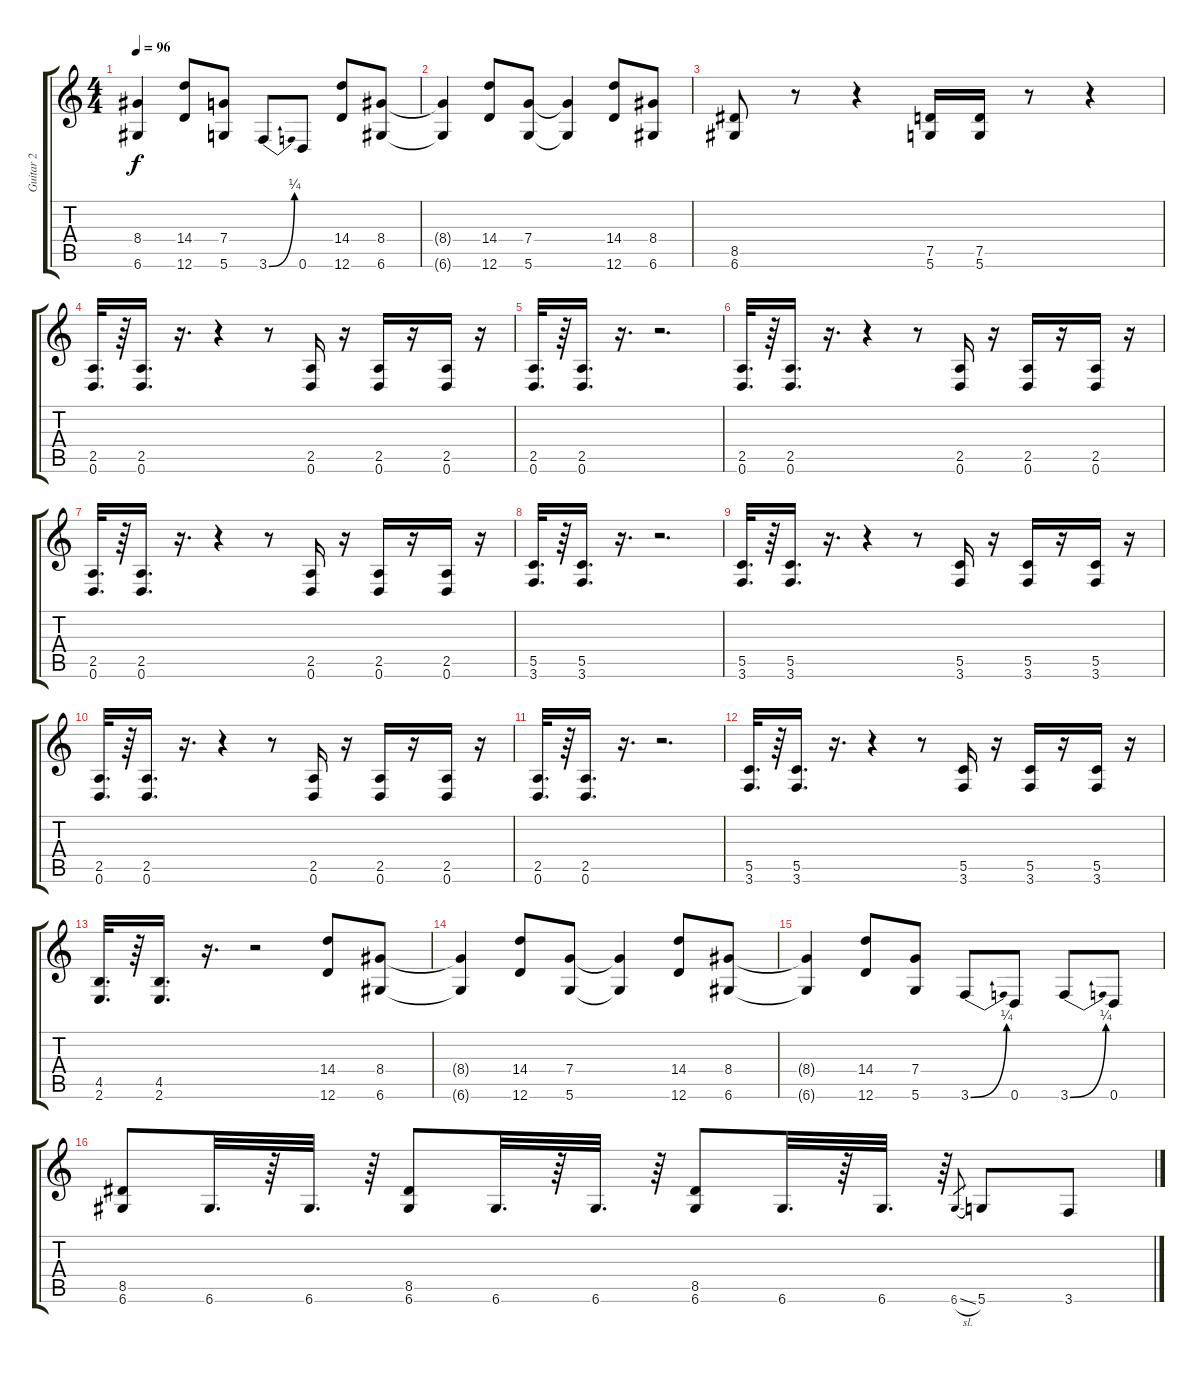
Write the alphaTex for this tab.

\track ("Guitar 2" "Guitar 2") {instrument distortionguitar}
\staff {score tabs}
\tuning (D4 A3 F3 C3 G2 D2) {hide}
\ts (4 4)
\tempo 96
\clef g2
\ks c
(8.4{t} 6.6{t}).4{dy f} (14.4 12.6).8 (7.4 5.6).8 3.6{be (bend 0 0 60 1)}.8 0.6.8 (14.4 12.6).8 (8.4 6.6).8 |
(8.4{t} 6.6{t}).4 (14.4 12.6).8 (7.4 5.6).8 (7.4{t} 5.6{t}).4 (14.4 12.6).8 (8.4 6.6).8 |
(8.5 6.6).8 r.8 r.4 (7.5 5.6).16 (7.5 5.6).16 r.8 r.4 |
(2.5 0.6).32{d} r.64 (2.5 0.6).16{d} r.16{d} r.4 r.8 (2.5 0.6).16 r.16 (2.5 0.6).16 r.16 (2.5 0.6).16 r.16 |
(2.5 0.6).32{d} r.64 (2.5 0.6).16{d} r.16{d} r.2{d} |
(2.5 0.6).32{d} r.64 (2.5 0.6).16{d} r.16{d} r.4 r.8 (2.5 0.6).16 r.16 (2.5 0.6).16 r.16 (2.5 0.6).16 r.16 |
(2.5 0.6).32{d} r.64 (2.5 0.6).16{d} r.16{d} r.4 r.8 (2.5 0.6).16 r.16 (2.5 0.6).16 r.16 (2.5 0.6).16 r.16 |
(5.5 3.6).32{d} r.64 (5.5 3.6).16{d} r.16{d} r.2{d} |
(5.5 3.6).32{d} r.64 (5.5 3.6).16{d} r.16{d} r.4 r.8 (5.5 3.6).16 r.16 (5.5 3.6).16 r.16 (5.5 3.6).16 r.16 |
(2.5 0.6).32{d} r.64 (2.5 0.6).16{d} r.16{d} r.4 r.8 (2.5 0.6).16 r.16 (2.5 0.6).16 r.16 (2.5 0.6).16 r.16 |
(2.5 0.6).32{d} r.64 (2.5 0.6).16{d} r.16{d} r.2{d} |
(5.5 3.6).32{d} r.64 (5.5 3.6).16{d} r.16{d} r.4 r.8 (5.5 3.6).16 r.16 (5.5 3.6).16 r.16 (5.5 3.6).16 r.16 |
(4.5 2.6).32{d} r.64 (4.5 2.6).16{d} r.16{d} r.2 (14.4 12.6).8 (8.4 6.6).8 |
(8.4{t} 6.6{t}).4 (14.4 12.6).8 (7.4 5.6).8 (7.4{t} 5.6{t}).4 (14.4 12.6).8 (8.4 6.6).8 |
(8.4{t} 6.6{t}).4 (14.4 12.6).8 (7.4 5.6).8 3.6{be (bend 0 0 60 1)}.8 0.6.8 3.6{be (bend 0 0 60 1)}.8 0.6.8 |
(8.5 6.6).8 6.6.32{d} r.64 6.6.32{d} r.64 (8.5 6.6).8 6.6.32{d} r.64 6.6.32{d} r.64 (8.5 6.6).8 6.6.32{d} r.64 6.6.32{d} r.64 6.6{sl}.8{gr} 5.6.8 3.6.8
